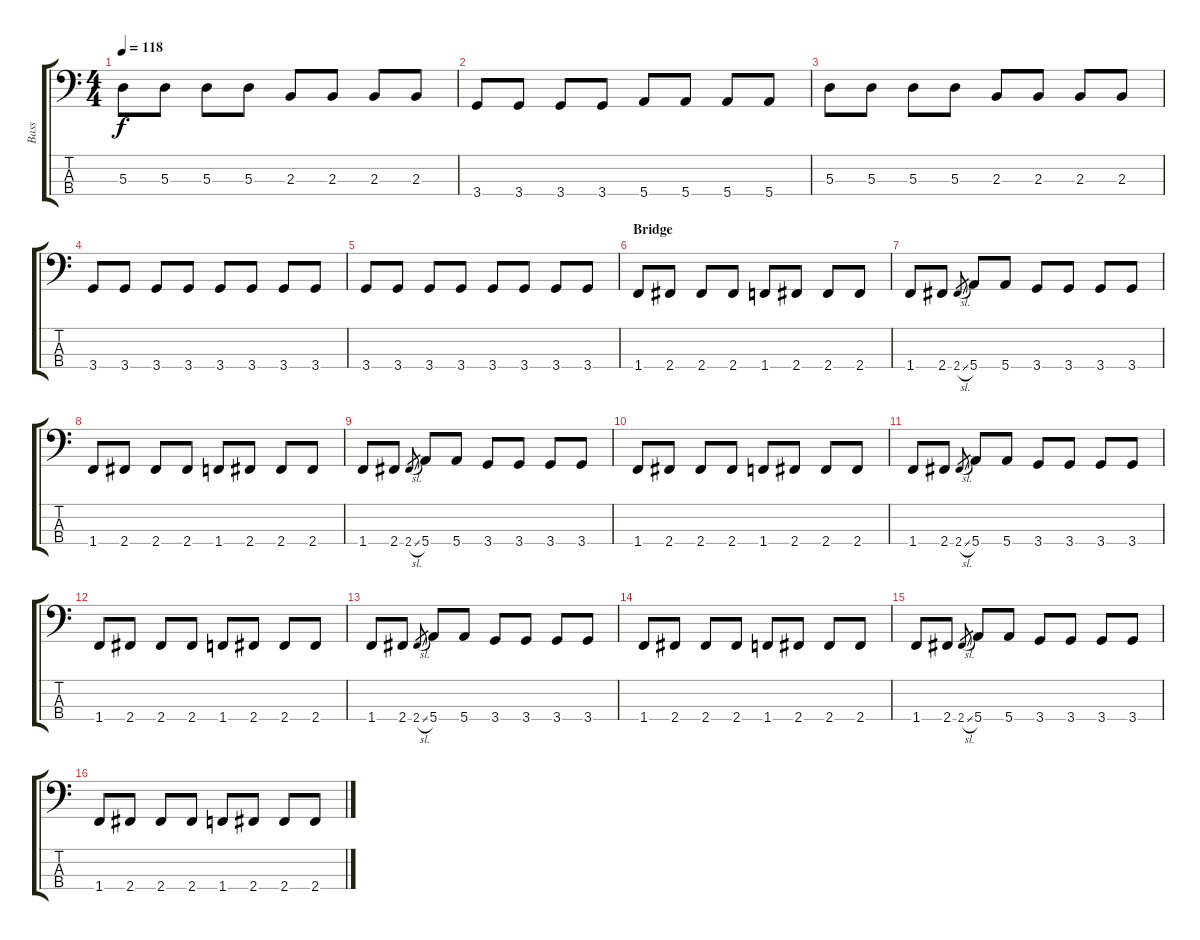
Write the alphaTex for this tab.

\track ("Bass" "Bass") {instrument electricbasspick}
\staff {score tabs}
\tuning (G2 D2 A1 E1) {hide}
\ts (4 4)
\tempo 118
\clef f4
\ks c
5.3.8{dy f} 5.3.8 5.3.8 5.3.8 2.3.8 2.3.8 2.3.8 2.3.8 |
3.4.8 3.4.8 3.4.8 3.4.8 5.4.8 5.4.8 5.4.8 5.4.8 |
5.3.8 5.3.8 5.3.8 5.3.8 2.3.8 2.3.8 2.3.8 2.3.8 |
3.4.8 3.4.8 3.4.8 3.4.8 3.4.8 3.4.8 3.4.8 3.4.8 |
3.4.8 3.4.8 3.4.8 3.4.8 3.4.8 3.4.8 3.4.8 3.4.8 |
\section ("" "Bridge")
1.4.8 2.4.8 2.4.8 2.4.8 1.4.8 2.4.8 2.4.8 2.4.8 |
1.4.8 2.4.8 2.4{sl}.8{gr} 5.4.8 5.4.8 3.4.8 3.4.8 3.4.8 3.4.8 |
1.4.8 2.4.8 2.4.8 2.4.8 1.4.8 2.4.8 2.4.8 2.4.8 |
1.4.8 2.4.8 2.4{sl}.8{gr} 5.4.8 5.4.8 3.4.8 3.4.8 3.4.8 3.4.8 |
1.4.8 2.4.8 2.4.8 2.4.8 1.4.8 2.4.8 2.4.8 2.4.8 |
1.4.8 2.4.8 2.4{sl}.8{gr} 5.4.8 5.4.8 3.4.8 3.4.8 3.4.8 3.4.8 |
1.4.8 2.4.8 2.4.8 2.4.8 1.4.8 2.4.8 2.4.8 2.4.8 |
1.4.8 2.4.8 2.4{sl}.8{gr} 5.4.8 5.4.8 3.4.8 3.4.8 3.4.8 3.4.8 |
1.4.8 2.4.8 2.4.8 2.4.8 1.4.8 2.4.8 2.4.8 2.4.8 |
1.4.8 2.4.8 2.4{sl}.8{gr} 5.4.8 5.4.8 3.4.8 3.4.8 3.4.8 3.4.8 |
1.4.8 2.4.8 2.4.8 2.4.8 1.4.8 2.4.8 2.4.8 2.4.8
